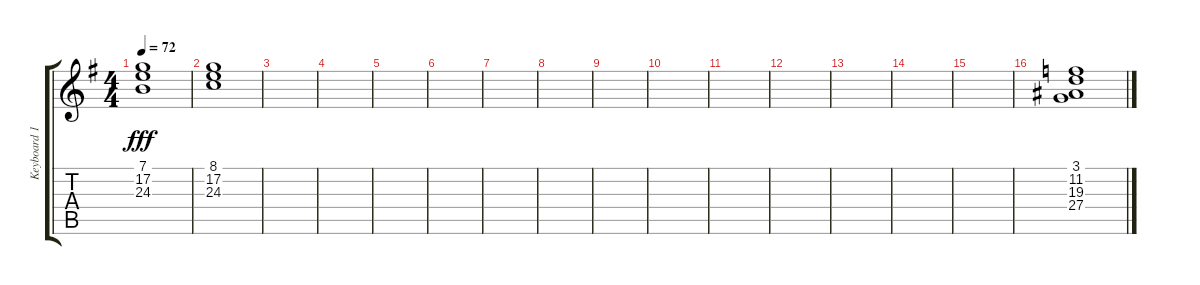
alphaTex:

\track ("Keyboard 1_1" "Keyboard 1") {instrument churchorgan}
\staff {score tabs}
\tuning (E4 B3 G3 D3 A2 E2) {hide}
\ts (4 4)
\tempo 72
\clef g2
\ks g
(7.1 17.2 24.3).1{dy fff} |
(8.1 17.2 24.3).1 |
|
|
|
|
|
|
|
|
|
|
|
|
|
(3.1 11.2 19.3 27.4).1
